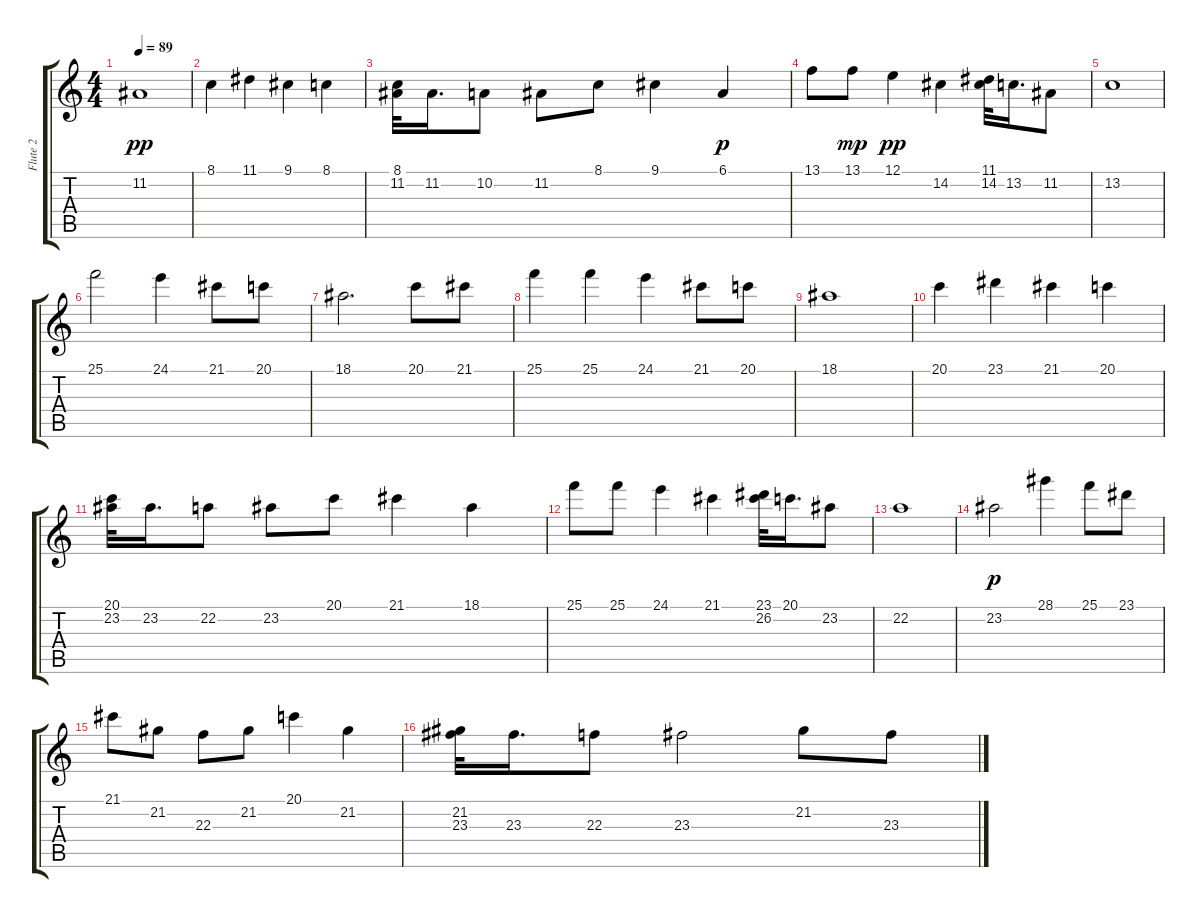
\track ("Flute 2" "Flute 2") {instrument flute}
\staff {score tabs}
\tuning (E4 B3 G3 D3 A2 E2) {hide}
\ts (4 4)
\tempo 89
\clef g2
\ks c
11.2.1{dy pp} |
8.1.4 11.1.4 9.1.4 8.1.4 |
(8.1 11.2).32 11.2.16{d} 10.2.8 11.2.8 8.1.8 9.1.4 6.1.4{dy p} |
13.1.8 13.1.8{dy mp} 12.1.4{dy pp} 14.2.4 (11.1 14.2).32 13.2.16{d} 11.2.8 |
13.2.1 |
25.1.2 24.1.4 21.1.8 20.1.8 |
18.1.2{d} 20.1.8 21.1.8 |
25.1.4 25.1.4 24.1.4 21.1.8 20.1.8 |
18.1.1 |
20.1.4 23.1.4 21.1.4 20.1.4 |
(20.1 23.2).32 23.2.16{d} 22.2.8 23.2.8 20.1.8 21.1.4 18.1.4 |
25.1.8 25.1.8 24.1.4 21.1.4 (23.1 26.2).32 20.1.16{d} 23.2.8 |
22.2.1 |
23.2.2{dy p} 28.1.4 25.1.8 23.1.8 |
21.1.8 21.2.8 22.3.8 21.2.8 20.1.4 21.2.4 |
(21.2 23.3).32 23.3.16{d} 22.3.8 23.3.2 21.2.8 23.3.8
